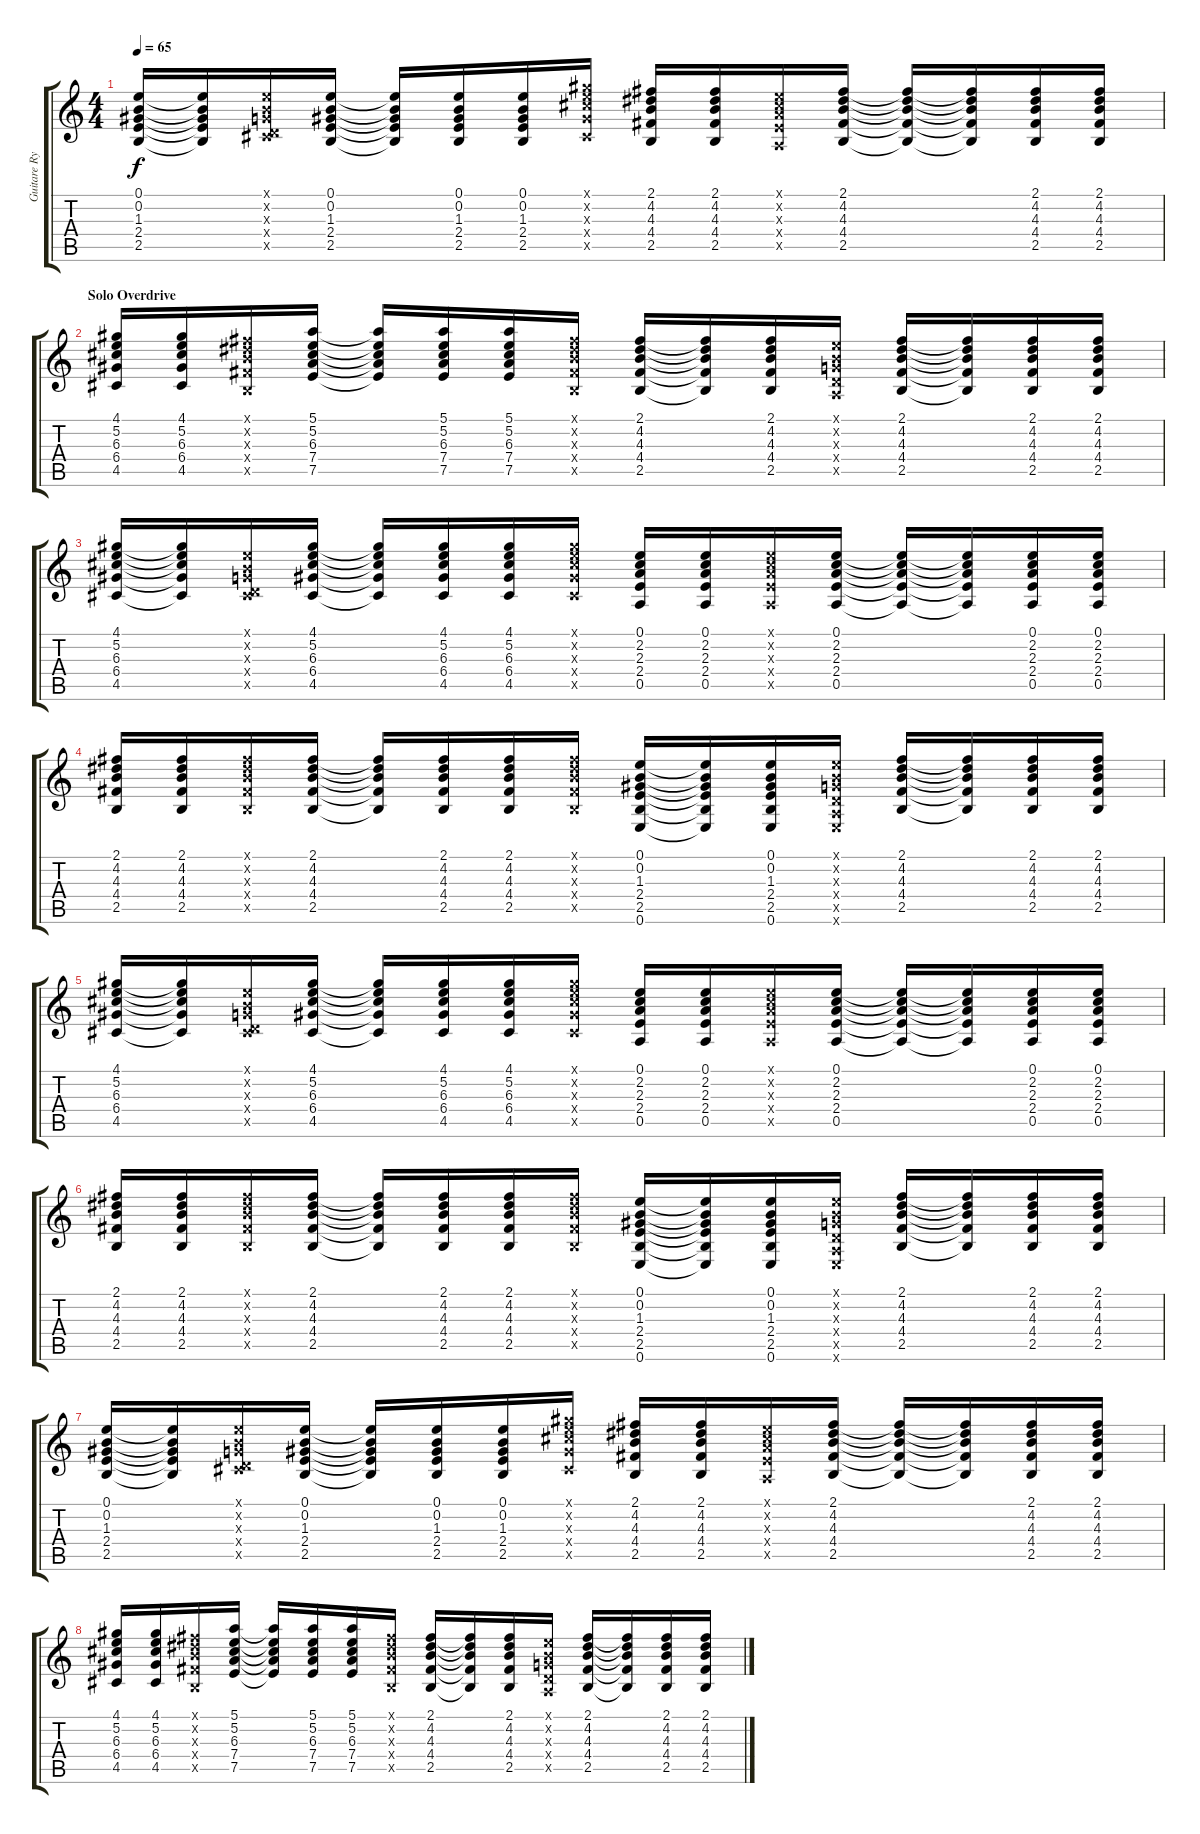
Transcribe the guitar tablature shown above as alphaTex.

\track ("Guitare Rythmique" "Guitare Ry") {instrument electricguitarclean}
\staff {score tabs}
\tuning (E4 B3 G3 D3 A2 E2) {hide}
\ts (4 4)
\tempo 65
\clef g2
\ks c
(0.1 0.2 1.3 2.4 2.5).16{dy f} (0.1{t} 0.2{t} 1.3{t} 2.4{t} 2.5{t}).16 (0.1{x} 0.2{x} 0.3{x} 0.4{x} 4.5{x}).16 (0.1 0.2 1.3 2.4 2.5).16 (0.1{t} 0.2{t} 1.3{t} 2.4{t} 2.5{t}).16 (0.1 0.2 1.3 2.4 2.5).16 (0.1 0.2 1.3 2.4 2.5).16 (4.1{x} 5.2{x} 6.3{x} 6.4{x} 4.5{x}).16 (2.1 4.2 4.3 4.4 2.5).16 (2.1 4.2 4.3 4.4 2.5).16 (0.1{x} 2.2{x} 2.3{x} 2.4{x} 0.5{x}).16 (2.1 4.2 4.3 4.4 2.5).16 (2.1{t} 4.2{t} 4.3{t} 4.4{t} 2.5{t}).16 (2.1{t} 4.2{t} 4.3{t} 4.4{t} 2.5{t}).16 (2.1 4.2 4.3 4.4 2.5).16 (2.1 4.2 4.3 4.4 2.5).16 |
\section ("" "Solo Overdrive")
(4.1 5.2 6.3 6.4 4.5).16 (4.1 5.2 6.3 6.4 4.5).16 (2.1{x} 4.2{x} 4.3{x} 4.4{x} 2.5{x}).16 (5.1 5.2 6.3 7.4 7.5).16 (5.1{t} 5.2{t} 6.3{t} 7.4{t} 7.5{t}).16 (5.1 5.2 6.3 7.4 7.5).16 (5.1 5.2 6.3 7.4 7.5).16 (2.1{x} 4.2{x} 4.3{x} 4.4{x} 2.5{x}).16 (2.1 4.2 4.3 4.4 2.5).16 (2.1{t} 4.2{t} 4.3{t} 4.4{t} 2.5{t}).16 (2.1 4.2 4.3 4.4 2.5).16 (0.1{x} 0.2{x} 0.3{x} 0.4{x} 0.5{x}).16 (2.1 4.2 4.3 4.4 2.5).16 (2.1{t} 4.2{t} 4.3{t} 4.4{t} 2.5{t}).16 (2.1 4.2 4.3 4.4 2.5).16 (2.1 4.2 4.3 4.4 2.5).16 |
(4.1 5.2 6.3 6.4 4.5).16 (4.1{t} 5.2{t} 6.3{t} 6.4{t} 4.5{t}).16 (0.1{x} 0.2{x} 0.3{x} 0.4{x} 4.5{x}).16 (4.1 5.2 6.3 6.4 4.5).16 (4.1{t} 5.2{t} 6.3{t} 6.4{t} 4.5{t}).16 (4.1 5.2 6.3 6.4 4.5).16 (4.1 5.2 6.3 6.4 4.5).16 (4.1{x} 5.2{x} 6.3{x} 6.4{x} 4.5{x}).16 (0.1 2.2 2.3 2.4 0.5).16 (0.1 2.2 2.3 2.4 0.5).16 (0.1{x} 2.2{x} 2.3{x} 2.4{x} 0.5{x}).16 (0.1 2.2 2.3 2.4 0.5).16 (0.1{t} 2.2{t} 2.3{t} 2.4{t} 0.5{t}).16 (0.1{t} 2.2{t} 2.3{t} 2.4{t} 0.5{t}).16 (0.1 2.2 2.3 2.4 0.5).16 (0.1 2.2 2.3 2.4 0.5).16 |
(2.1 4.2 4.3 4.4 2.5).16 (2.1 4.2 4.3 4.4 2.5).16 (2.1{x} 4.2{x} 4.3{x} 4.4{x} 2.5{x}).16 (2.1 4.2 4.3 4.4 2.5).16 (2.1{t} 4.2{t} 4.3{t} 4.4{t} 2.5{t}).16 (2.1 4.2 4.3 4.4 2.5).16 (2.1 4.2 4.3 4.4 2.5).16 (2.1{x} 4.2{x} 4.3{x} 4.4{x} 2.5{x}).16 (0.1 0.2 1.3 2.4 2.5 0.6).16 (0.1{t} 0.2{t} 1.3{t} 2.4{t} 2.5{t} 0.6{t}).16 (0.1 0.2 1.3 2.4 2.5 0.6).16 (0.1{x} 0.2{x} 0.3{x} 0.4{x} 0.5{x} 0.6{x}).16 (2.1 4.2 4.3 4.4 2.5).16 (2.1{t} 4.2{t} 4.3{t} 4.4{t} 2.5{t}).16 (2.1 4.2 4.3 4.4 2.5).16 (2.1 4.2 4.3 4.4 2.5).16 |
(4.1 5.2 6.3 6.4 4.5).16 (4.1{t} 5.2{t} 6.3{t} 6.4{t} 4.5{t}).16 (0.1{x} 0.2{x} 0.3{x} 0.4{x} 4.5{x}).16 (4.1 5.2 6.3 6.4 4.5).16 (4.1{t} 5.2{t} 6.3{t} 6.4{t} 4.5{t}).16 (4.1 5.2 6.3 6.4 4.5).16 (4.1 5.2 6.3 6.4 4.5).16 (4.1{x} 5.2{x} 6.3{x} 6.4{x} 4.5{x}).16 (0.1 2.2 2.3 2.4 0.5).16 (0.1 2.2 2.3 2.4 0.5).16 (0.1{x} 2.2{x} 2.3{x} 2.4{x} 0.5{x}).16 (0.1 2.2 2.3 2.4 0.5).16 (0.1{t} 2.2{t} 2.3{t} 2.4{t} 0.5{t}).16 (0.1{t} 2.2{t} 2.3{t} 2.4{t} 0.5{t}).16 (0.1 2.2 2.3 2.4 0.5).16 (0.1 2.2 2.3 2.4 0.5).16 |
(2.1 4.2 4.3 4.4 2.5).16 (2.1 4.2 4.3 4.4 2.5).16 (2.1{x} 4.2{x} 4.3{x} 4.4{x} 2.5{x}).16 (2.1 4.2 4.3 4.4 2.5).16 (2.1{t} 4.2{t} 4.3{t} 4.4{t} 2.5{t}).16 (2.1 4.2 4.3 4.4 2.5).16 (2.1 4.2 4.3 4.4 2.5).16 (2.1{x} 4.2{x} 4.3{x} 4.4{x} 2.5{x}).16 (0.1 0.2 1.3 2.4 2.5 0.6).16 (0.1{t} 0.2{t} 1.3{t} 2.4{t} 2.5{t} 0.6{t}).16 (0.1 0.2 1.3 2.4 2.5 0.6).16 (0.1{x} 0.2{x} 0.3{x} 0.4{x} 0.5{x} 0.6{x}).16 (2.1 4.2 4.3 4.4 2.5).16 (2.1{t} 4.2{t} 4.3{t} 4.4{t} 2.5{t}).16 (2.1 4.2 4.3 4.4 2.5).16 (2.1 4.2 4.3 4.4 2.5).16 |
(0.1 0.2 1.3 2.4 2.5).16 (0.1{t} 0.2{t} 1.3{t} 2.4{t} 2.5{t}).16 (0.1{x} 0.2{x} 0.3{x} 0.4{x} 4.5{x}).16 (0.1 0.2 1.3 2.4 2.5).16 (0.1{t} 0.2{t} 1.3{t} 2.4{t} 2.5{t}).16 (0.1 0.2 1.3 2.4 2.5).16 (0.1 0.2 1.3 2.4 2.5).16 (4.1{x} 5.2{x} 6.3{x} 6.4{x} 4.5{x}).16 (2.1 4.2 4.3 4.4 2.5).16 (2.1 4.2 4.3 4.4 2.5).16 (0.1{x} 2.2{x} 2.3{x} 2.4{x} 0.5{x}).16 (2.1 4.2 4.3 4.4 2.5).16 (2.1{t} 4.2{t} 4.3{t} 4.4{t} 2.5{t}).16 (2.1{t} 4.2{t} 4.3{t} 4.4{t} 2.5{t}).16 (2.1 4.2 4.3 4.4 2.5).16 (2.1 4.2 4.3 4.4 2.5).16 |
(4.1 5.2 6.3 6.4 4.5).16 (4.1 5.2 6.3 6.4 4.5).16 (2.1{x} 4.2{x} 4.3{x} 4.4{x} 2.5{x}).16 (5.1 5.2 6.3 7.4 7.5).16 (5.1{t} 5.2{t} 6.3{t} 7.4{t} 7.5{t}).16 (5.1 5.2 6.3 7.4 7.5).16 (5.1 5.2 6.3 7.4 7.5).16 (2.1{x} 4.2{x} 4.3{x} 4.4{x} 2.5{x}).16 (2.1 4.2 4.3 4.4 2.5).16 (2.1{t} 4.2{t} 4.3{t} 4.4{t} 2.5{t}).16 (2.1 4.2 4.3 4.4 2.5).16 (0.1{x} 0.2{x} 0.3{x} 0.4{x} 0.5{x}).16 (2.1 4.2 4.3 4.4 2.5).16 (2.1{t} 4.2{t} 4.3{t} 4.4{t} 2.5{t}).16 (2.1 4.2 4.3 4.4 2.5).16 (2.1 4.2 4.3 4.4 2.5).16
